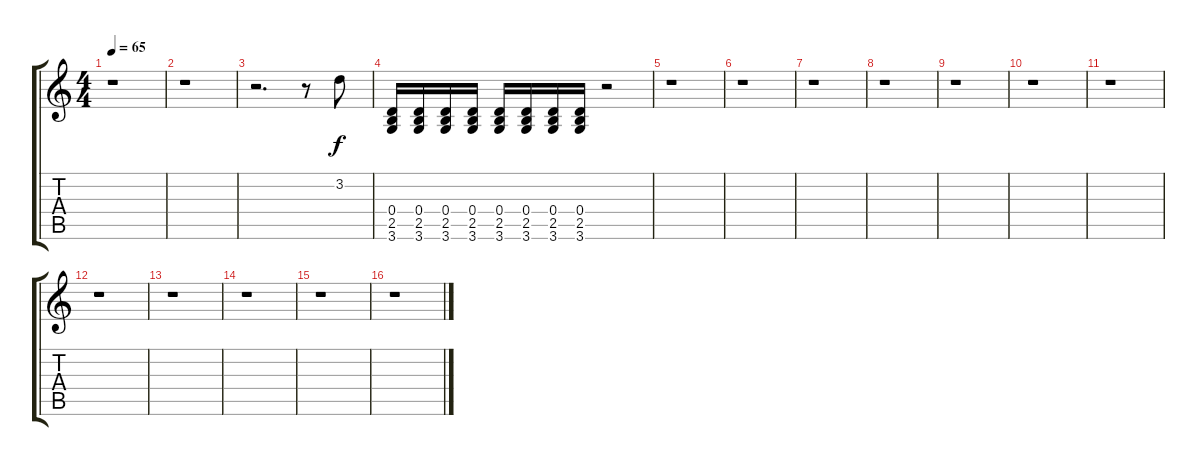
\track "" {instrument overdrivenguitar}
\staff {score tabs}
\tuning (E4 B3 G3 D3 A2 E2) {hide}
\ts (4 4)
\tempo 65
\clef g2
\ks c
r.1{dy f} |
r.1 |
r.2{d} r.8 3.2.8 |
(0.4 2.5 3.6).16 (0.4 2.5 3.6).16 (0.4 2.5 3.6).16 (0.4 2.5 3.6).16 (0.4 2.5 3.6).16 (0.4 2.5 3.6).16 (0.4 2.5 3.6).16 (0.4 2.5 3.6).16 r.2 |
r.1 |
r.1 |
r.1 |
r.1 |
r.1 |
r.1 |
r.1 |
r.1 |
r.1 |
r.1 |
r.1 |
r.1
